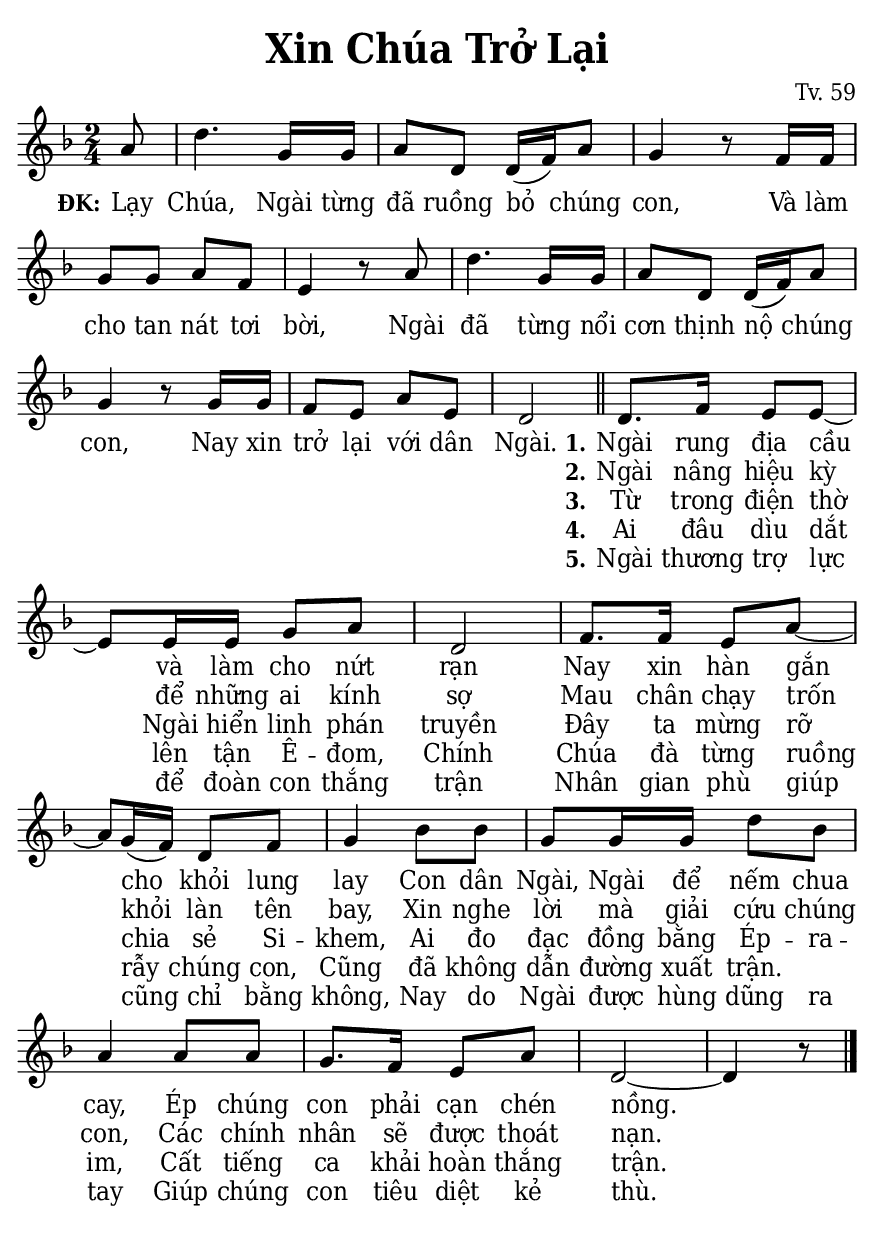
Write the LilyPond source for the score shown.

% Cài đặt chung\
\version "2.22.1"
\include "english.ly"

\header {
  title = \markup { \fontsize #1 "Xin Chúa Trở Lại" }
  composer = "Tv. 59"
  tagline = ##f
}

% Nhạc phiên khúc
nhacPhienKhucSop = \relative c'' {
  \partial 8 a8 |
  d4. g,16 g |
  a8 d, d16 (f) a8 |
  g4 r8 f16 f |
  g8 g a f |
  e4 r8 a |
  d4. g,16 g |
  a8 d, d16 (f) a8 |
  g4 r8 g16 g |
  f8 e a e |
  d2 \bar "||"
  
  d8. f16 e8 e ~ |
  e e16 e g8 a |
  d,2 |
  f8. f16 e8 a ~ |
  a g16 (f) d8 f |
  g4 bf8 bf |
  g g16 g d'8 bf |
  a4 a8 a |
  g8. f16 e8 a |
  d,2 ~ |
  d4 r8 \bar "|."
}

nhacPhienKhucAlto = \relative c' {
  
}

% Lời phiên khúc
loiPhienKhucSop = \lyrics {
  \set stanza = "ĐK:"
  Lạy Chúa, Ngài từng đã ruồng bỏ chúng con,
  Và làm cho tan nát tơi bời,
  Ngài đã từng nổi cơn thịnh nộ chúng con,
  Nay xin trở lại với dân Ngài.
  <<
    {
      \set stanza = "1."
      Ngài rung địa cầu và làm cho nứt rạn
      Nay xin hàn gắn cho khỏi lung lay
      Con dân Ngài, Ngài để nếm chua cay,
      Ép chúng con phải cạn chén nồng.
    }
    \new Lyrics {
	    \set associatedVoice = "beSop"
	    \set stanza = "2."
	    Ngài nâng hiệu kỳ để những ai kính sợ
	    Mau chân chạy trốn khỏi làn tên bay,
	    Xin nghe lời mà giải cứu chúng con,
	    Các chính nhân sẽ được thoát nạn.
    }
    \new Lyrics {
	    \set associatedVoice = "beSop"
	    \set stanza = "3."
	    Từ trong điện thờ Ngài hiển linh phán truyền
	    Đây ta mừng rỡ chia sẻ Si -- khem,
	    Ai đo đạc đồng bằng Ép -- ra -- im,
	    Cất tiếng ca khải hoàn thắng trận.
    }
    \new Lyrics {
	    \set associatedVoice = "beSop"
	    \set stanza = "4."
	    Ai đâu dìu dắt lên tận Ê -- đom,
	    Chính Chúa đà từng ruồng rẫy chúng con,
	    Cũng đã không dẫn đường xuất trận.
    }
    \new Lyrics {
	    \set associatedVoice = "beSop"
	    \set stanza = "5."
	    Ngài thương trợ lực để đoàn con thắng trận
	    Nhân gian phù giúp cũng chỉ bằng không,
	    Nay do Ngài được hùng dũng ra tay
	    Giúp chúng con tiêu diệt kẻ thù.
    }
  >>
}

% Dàn trang
\paper {
  #(set-paper-size "a5")
  top-margin = 3\mm
  bottom-margin = 3\mm
  left-margin = 3\mm
  right-margin = 3\mm
  indent = #0
  #(define fonts
	 (make-pango-font-tree "Deja Vu Serif Condensed"
	 		       "Deja Vu Serif Condensed"
			       "Deja Vu Serif Condensed"
			       (/ 20 20)))
  print-page-number = ##f
  page-count = #1
}

TongNhip = {
  \key f \major \time 2/4
  \set Timing.beamExceptions = #'()
  \set Timing.baseMoment = #(ly:make-moment 1/4)
}

% Đổi kích thước nốt cho bè phụ
notBePhu =
#(define-music-function (font-size music) (number? ly:music?)
   (for-some-music
     (lambda (m)
       (if (music-is-of-type? m 'rhythmic-event)
           (begin
             (set! (ly:music-property m 'tweaks)
                   (cons `(font-size . ,font-size)
                         (ly:music-property m 'tweaks)))
             #t)
           #f))
     music)
   music)

\score {
  \new ChoirStaff <<
    \new Staff \with {
        \consists "Merge_rests_engraver"
        printPartCombineTexts = ##f
      }
      <<
      \new Voice \TongNhip \partCombine 
        \nhacPhienKhucSop
        \notBePhu -1 { \nhacPhienKhucAlto }
      \new NullVoice = beSop \nhacPhienKhucSop
      \new Lyrics \lyricsto beSop \loiPhienKhucSop
      >>
  >>
  \layout {
    \override Lyrics.LyricSpace.minimum-distance = #0.8
    \override Score.BarNumber.break-visibility = ##(#f #f #f)
    \override Score.SpacingSpanner.uniform-stretching = ##t
  } 
}
